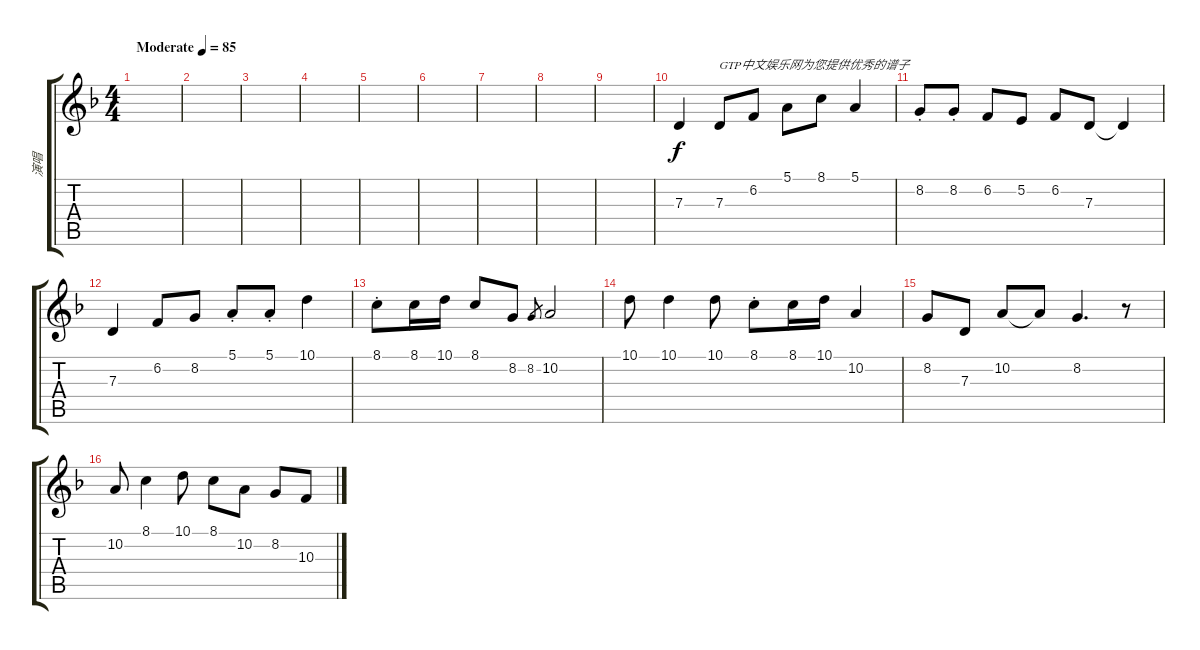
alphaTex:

\track ("演唱" "演唱") {instrument flute}
\staff {score tabs}
\tuning (E4 B3 G3 D3 A2 E2) {hide}
\ts (4 4)
\tempo (85 "Moderate")
\clef g2
\ks f
|
|
|
|
|
|
|
|
|
7.3.4 7.3.8{txt "GTP中文娱乐网为您提供优秀的谱子"} 6.2.8 5.1.8 8.1.8 5.1.4 |
8.2{st}.8 8.2{st}.8 6.2.8 5.2.8 6.2.8 7.3.8 7.3{t}.4 |
7.3.4 6.2.8 8.2.8 5.1{st}.8 5.1{st}.8 10.1.4 |
8.1{st}.8 8.1.16 10.1.16 8.1.8 8.2.8 8.2.8{gr} 10.2.2 |
10.1.8 10.1.4 10.1.8 8.1{st}.8 8.1.16 10.1.16 10.2.4 |
8.2.8 7.3.8 10.2.8 10.2{t}.8 8.2.4{d} r.8 |
10.2.8 8.1.4 10.1.8 8.1.8 10.2.8 8.2.8 10.3.8
